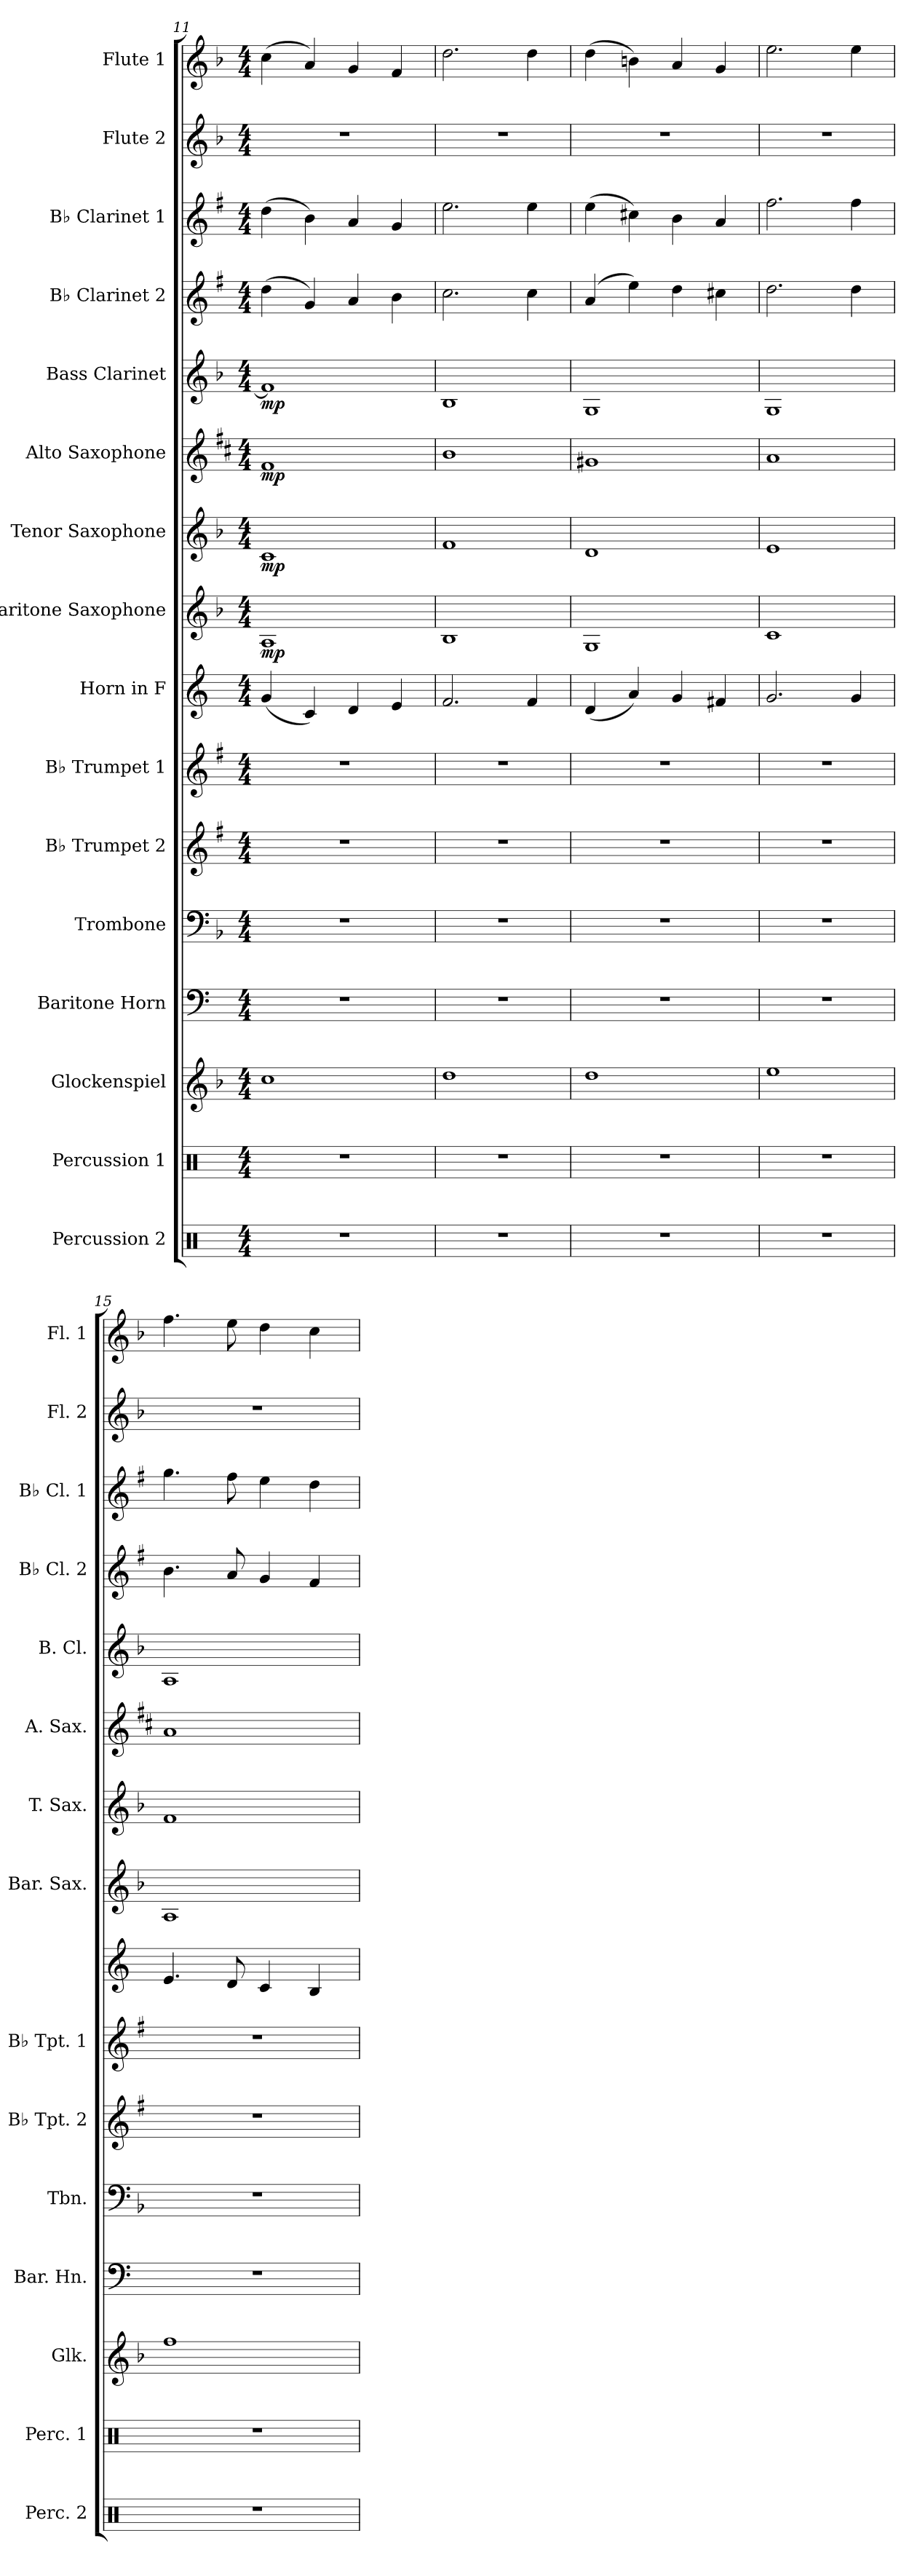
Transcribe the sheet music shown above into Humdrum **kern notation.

**kern	**kern	**kern	**kern	**kern	**kern	**kern	**kern	**kern	**dynam	**kern	**dynam	**kern	**dynam	**kern	**dynam	**kern	**kern	**kern	**kern
*part16	*part15	*part14	*part13	*part12	*part11	*part10	*part9	*part8	*part8	*part7	*part7	*part6	*part6	*part5	*part5	*part4	*part3	*part2	*part1
*staff16	*staff15	*staff14	*staff13	*staff12	*staff11	*staff10	*staff9	*staff8	*staff8	*staff7	*staff7	*staff6	*staff6	*staff5	*staff5	*staff4	*staff3	*staff2	*staff1
*I"Percussion 2	*I"Percussion 1	*I"Glockenspiel	*I"Baritone Horn	*I"Trombone	*I"B♭ Trumpet 2	*I"B♭ Trumpet 1	*I"Horn in F	*I"Baritone Saxophone	*	*I"Tenor Saxophone	*	*I"Alto Saxophone	*	*I"Bass Clarinet	*	*I"B♭ Clarinet 2	*I"B♭ Clarinet 1	*I"Flute 2	*I"Flute 1
*I'Perc. 2	*I'Perc. 1	*I'Glk.	*I'Bar. Hn.	*I'Tbn.	*I'B♭ Tpt. 2	*I'B♭ Tpt. 1	*	*I'Bar. Sax.	*	*I'T. Sax.	*	*I'A. Sax.	*	*I'B. Cl.	*	*I'B♭ Cl. 2	*I'B♭ Cl. 1	*I'Fl. 2	*I'Fl. 1
*clefX	*clefX	*clefG2	*clefF4	*clefF4	*clefG2	*clefG2	*clefG2	*clefG2	*	*clefG2	*	*clefG2	*	*clefG2	*	*clefG2	*clefG2	*clefG2	*clefG2
*	*	*ITrd-14c-24	*ITrd4c7	*	*ITrd1c2	*ITrd1c2	*ITrd4c7	*ITrd12c21	*	*ITrd8c14	*	*ITrd5c9	*	*ITrd8c14	*	*ITrd1c2	*ITrd1c2	*	*
*k[]	*k[]	*k[b-]	*k[b-]	*k[b-]	*k[b-]	*k[b-]	*k[b-]	*k[b-]	*	*k[b-]	*	*k[b-]	*	*k[b-]	*	*k[b-]	*k[b-]	*k[b-]	*k[b-]
*M4/4	*M4/4	*M4/4	*M4/4	*M4/4	*M4/4	*M4/4	*M4/4	*M4/4	*	*M4/4	*	*M4/4	*	*M4/4	*	*M4/4	*M4/4	*M4/4	*M4/4
=11	=11	=11	=11	=11	=11	=11	=11	=11	=11	=11	=11	=11	=11	=11	=11	=11	=11	=11	=11
!	!	!	!	!	!	!	!	!	!LO:DY:b	!	!LO:DY:b	!	!LO:DY:b	!	!LO:DY:b	!	!	!	!
1r	1r	1cccc	1r	1r	1r	1r	(<4c/	1AA	mp	1C	mp	1A	mp	1F]	mp	(>4cc\	(>4cc\	1r	(>4cc\
.	.	.	.	.	.	.	4F/)	.	.	.	.	.	.	.	.	4f/)	4a\)	.	4a/)
.	.	.	.	.	.	.	4G/	.	.	.	.	.	.	.	.	4g/	4g/	.	4g/
.	.	.	.	.	.	.	4A/	.	.	.	.	.	.	.	.	4a\	4f/	.	4f/
=12	=12	=12	=12	=12	=12	=12	=12	=12	=12	=12	=12	=12	=12	=12	=12	=12	=12	=12	=12
1r	1r	1dddd	1r	1r	1r	1r	2.B-/	1BB-	.	1F	.	1d	.	1BB-	.	2.b-\	2.dd\	1r	2.dd\
.	.	.	.	.	.	.	4B-/	.	.	.	.	.	.	.	.	4b-\	4dd\	.	4dd\
=13	=13	=13	=13	=13	=13	=13	=13	=13	=13	=13	=13	=13	=13	=13	=13	=13	=13	=13	=13
1r	1r	1dddd	1r	1r	1r	1r	(<4G/	1GG	.	1D	.	1Bn	.	1GG	.	(>4g/	(>4dd\	1r	(>4dd\
.	.	.	.	.	.	.	4d/)	.	.	.	.	.	.	.	.	4dd\)	4bn\)	.	4bn\)
.	.	.	.	.	.	.	4c/	.	.	.	.	.	.	.	.	4cc\	4a\	.	4a/
.	.	.	.	.	.	.	4Bn/	.	.	.	.	.	.	.	.	4bn\	4g/	.	4g/
=14	=14	=14	=14	=14	=14	=14	=14	=14	=14	=14	=14	=14	=14	=14	=14	=14	=14	=14	=14
1r	1r	1eeee	1r	1r	1r	1r	2.c/	1C	.	1E	.	1c	.	1GG	.	2.cc\	2.ee\	1r	2.ee\
.	.	.	.	.	.	.	4c/	.	.	.	.	.	.	.	.	4cc\	4ee\	.	4ee\
!!LO:PB:g=z
=15	=15	=15	=15	=15	=15	=15	=15	=15	=15	=15	=15	=15	=15	=15	=15	=15	=15	=15	=15
1r	1r	1ffff	1r	1r	1r	1r	4.A/	1AA	.	1F	.	1c	.	1AA	.	4.a\	4.ff\	1r	4.ff\
.	.	.	.	.	.	.	8G/	.	.	.	.	.	.	.	.	8g/	8ee\	.	8ee\
.	.	.	.	.	.	.	4F/	.	.	.	.	.	.	.	.	4f/	4dd\	.	4dd\
.	.	.	.	.	.	.	4E/	.	.	.	.	.	.	.	.	4e/	4cc\	.	4cc\
=	=	=	=	=	=	=	=	=	=	=	=	=	=	=	=	=	=	=	=
*-	*-	*-	*-	*-	*-	*-	*-	*-	*-	*-	*-	*-	*-	*-	*-	*-	*-	*-	*-
